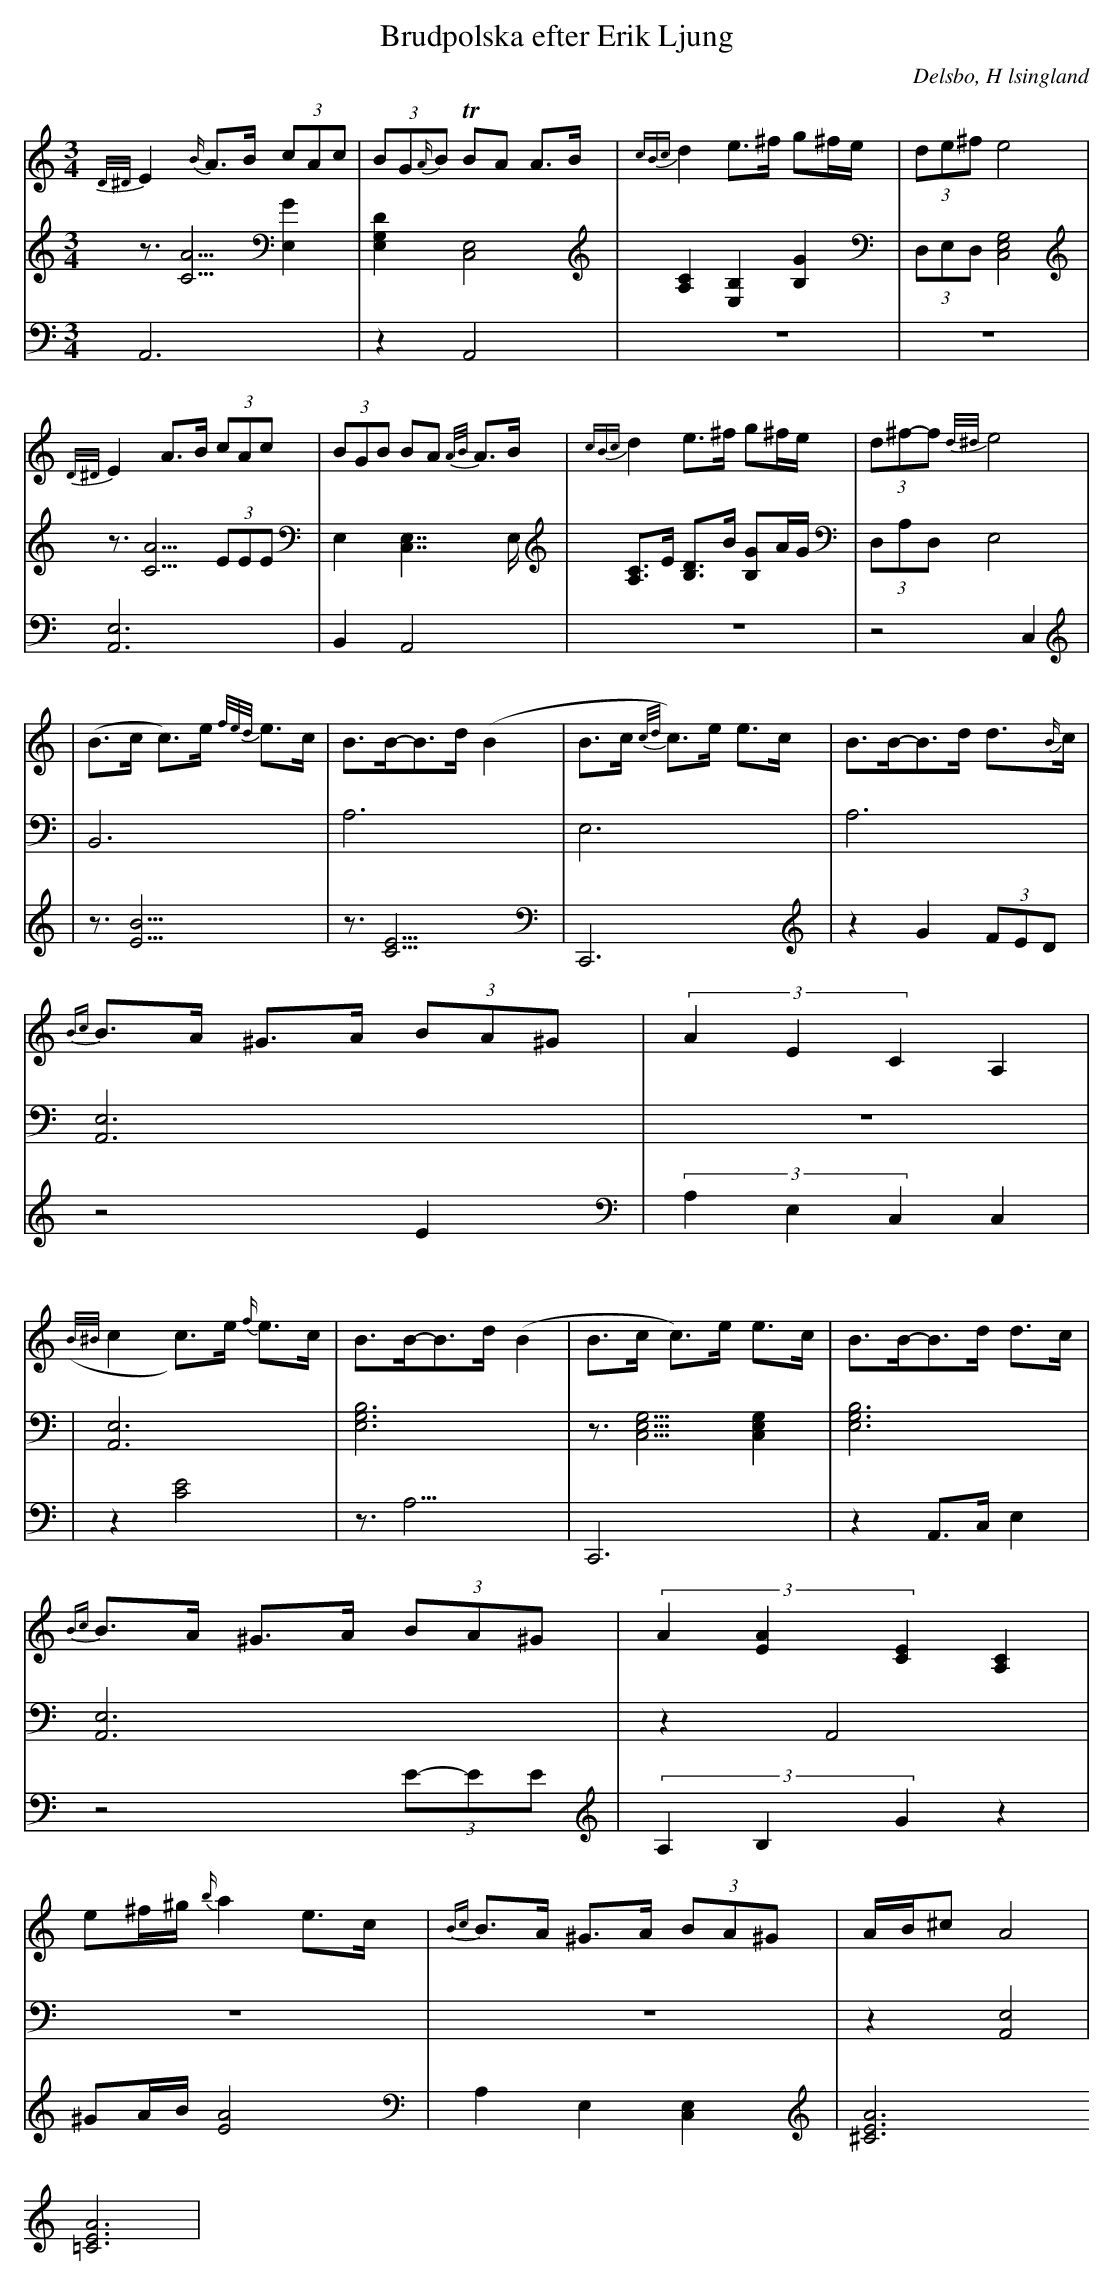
X:1
T: Brudpolska efter Erik Ljung
Q: 105
O: Delsbo, H lsingland
M: 3/4
L: 1/8
K: Am
V:1
V:2
V:3 =Merge
V:1
{D/^D/}E2 {B/}A>B (3cAc| (3BG{A/}B TBA A>B|{cBc}d2 e>^f g^f/e/|(3de^f e4 |
{D/^D/}E2 A>B (3cAc| (3BGB BA {A/B/}A>B|{cBc}d2 e>^f g^f/e/|(3d^f-f {d/^d/}e4 |
|(B>c c)>e {f/e/d/}e>c|B>B-B>d (B2|B>c {c/d/}c)>e e>c|B>B-B>d d>{B/}c|
{Bc}B>A ^G>A (3BA^G|(3A2E2C2 A,2|
({B/^B/}c2 c)>e {f/}e>c|B>B-B>d (B2|B>c c)>e e>c|B>B-B>d d>c|
{Bc}B>A ^G>A (3BA^G|(3A2[A2E2][E2C2] [A,2C2]|
e^f/^g/ {b/}a2 e>c|{Bc}B>A ^G>A (3BA^G|A/B/^c A4|
V:2
z3/2[A5/2C5/2] [E,2G2]|[D2E,2G,2] [C,4E,4]|[A,2C2] [E,2B,2] [B,2G2]|(3D,E,D, [E,4G,4C,4]|
z3/2 [A5/2C5/2] (3EEE|E,2 [C,7/2E,7/2]E,/|[A,C]>E [B,D]>B [B,G]A/G/|(3D,A,D, [E,4]|
|[B,,6]|[A,6]|E,6|A,6|
[A,,6E,6]|z6|
|[A,,6E,6]|[E,6G,6B,6]|z3/2[E,5/2G,5/2C,5/2] [E,2G,2C,2]|[E,6G,6B,6]|
[A,,6E,6]|z2 A,,4|
z6|z6|z2 [A,,4E,4]|
V:3
A,,6|z2 A,,4|z6|z6|
[A,,6E,6]|B,,2 A,,4|z6|z4  C,2|
|z3/2[B9/2E9/2]|z3/2[C9/2E9/2]|C,,6|z2 G2 (3FED|
z4 E2|(3A,2E,2C,2 [C,2]|
|z2 [C4E4]|z3<A,3|C,,6|z2 A,,>C, E,2|
z4 (3E-EE|(3A,2B,2G2 z2|
^GA/B/ [A4E4]|A,2 E,2 [C,2E,2]|[A6^C6E6] [A6=C6E6]|
